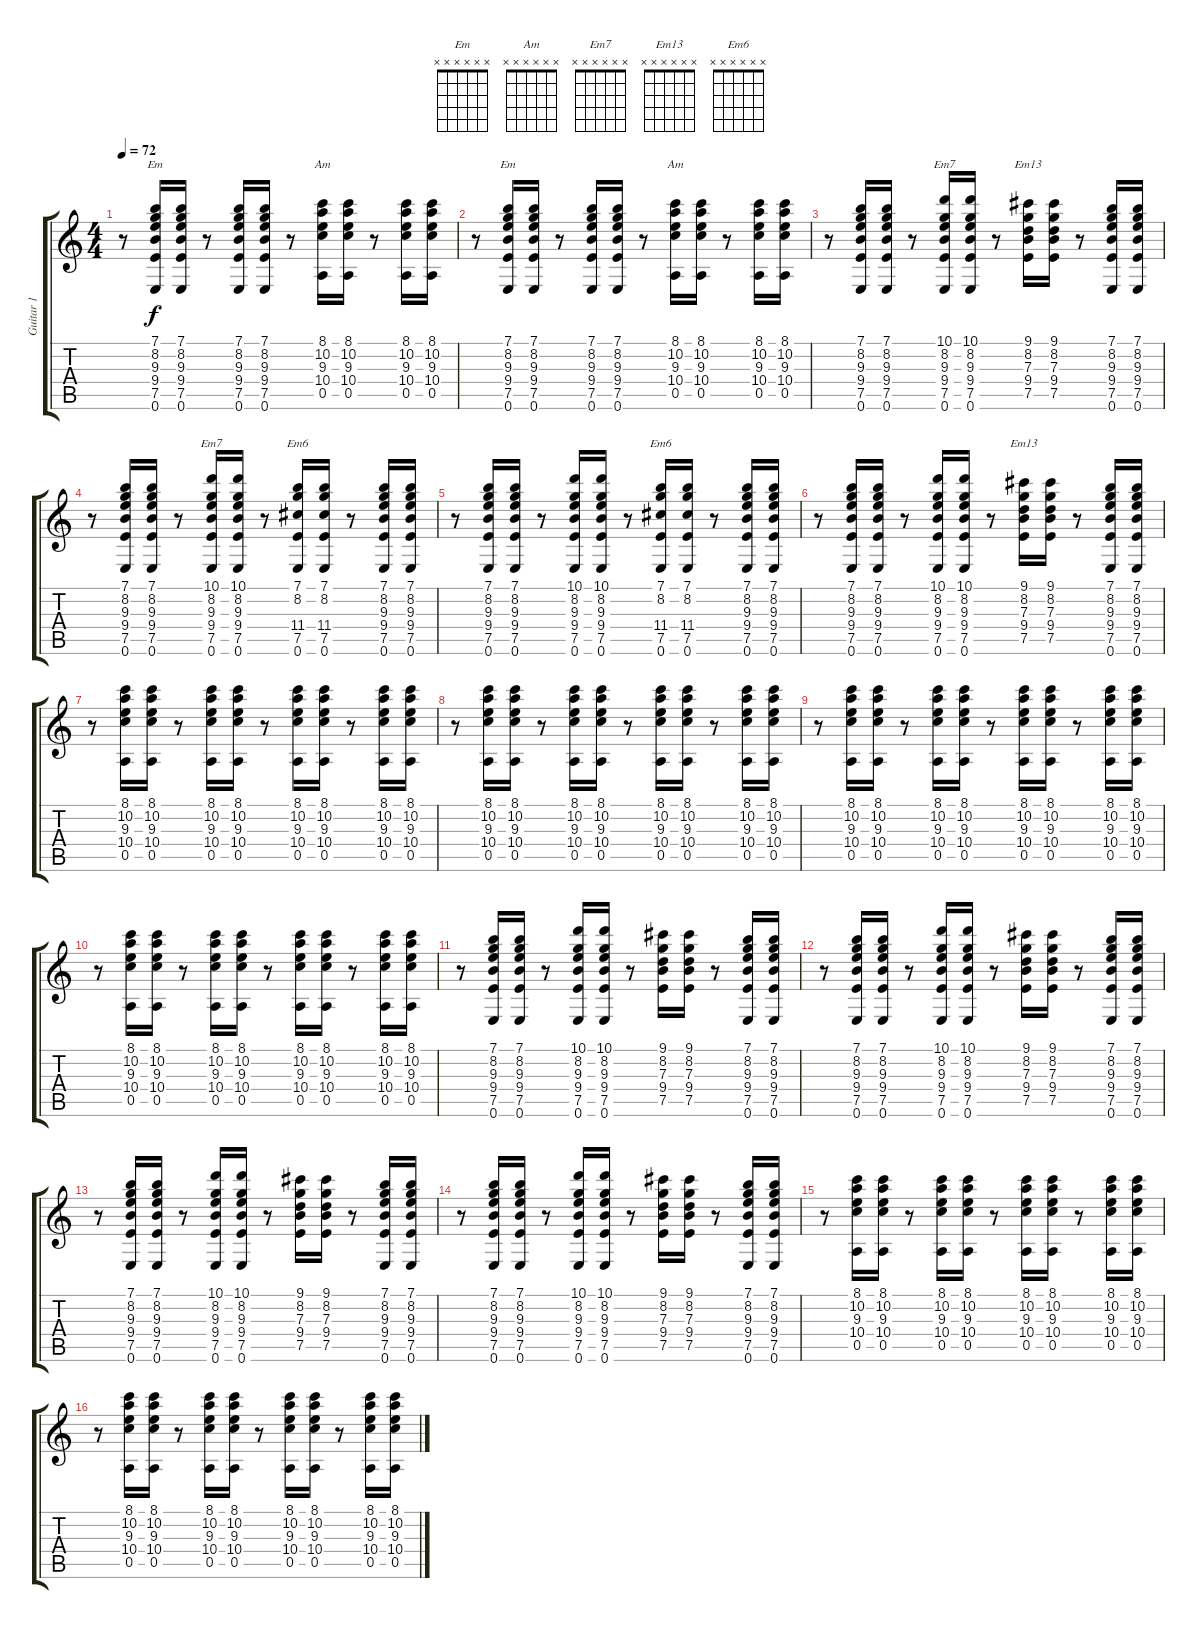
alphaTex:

\track ("Guitar 1" "Guitar 1") {instrument acousticbass}
\staff {score tabs}
\tuning (E4 B3 G3 D3 A2 E2) {hide}
\chord ("Em" 7 8 9 9 7 0) {firstfret 7}
\chord ("Am" 8 10 9 10 0 x) {firstfret 8}
\chord ("Em" x x x x x x) {firstfret 0}
\chord ("Am" x x x x x x) {firstfret 0}
\chord ("Em7" 10 8 7 9 7 x) {firstfret 7}
\chord ("Em13" 9 8 7 9 7 x) {firstfret 7}
\chord ("Em7" x x x x x x) {firstfret 0}
\chord ("Em6" 7 8 x 11 7 0) {firstfret 7}
\chord ("Em6" x x x x x x) {firstfret 0}
\chord ("Em13" x x x x x x) {firstfret 0}
\ts (4 4)
\tempo 72
\clef g2
\ks c
r.8{dy f instrument acousticbass} (7.1 8.2 9.3 9.4 7.5 0.6).16{ch "Em"} (7.1 8.2 9.3 9.4 7.5 0.6).16 r.8 (7.1 8.2 9.3 9.4 7.5 0.6).16 (7.1 8.2 9.3 9.4 7.5 0.6).16 r.8 (8.1 10.2 9.3 10.4 0.5).16{ch "Am"} (8.1 10.2 9.3 10.4 0.5).16 r.8 (8.1 10.2 9.3 10.4 0.5).16 (8.1 10.2 9.3 10.4 0.5).16 |
r.8 (7.1 8.2 9.3 9.4 7.5 0.6).16{ch "Em"} (7.1 8.2 9.3 9.4 7.5 0.6).16 r.8 (7.1 8.2 9.3 9.4 7.5 0.6).16 (7.1 8.2 9.3 9.4 7.5 0.6).16 r.8 (8.1 10.2 9.3 10.4 0.5).16{ch "Am"} (8.1 10.2 9.3 10.4 0.5).16 r.8 (8.1 10.2 9.3 10.4 0.5).16 (8.1 10.2 9.3 10.4 0.5).16 |
r.8 (7.1 8.2 9.3 9.4 7.5 0.6).16 (7.1 8.2 9.3 9.4 7.5 0.6).16 r.8 (10.1 8.2 9.3 9.4 7.5 0.6).16{ch "Em7"} (10.1 8.2 9.3 9.4 7.5 0.6).16 r.8 (9.1 8.2 7.3 9.4 7.5).16{ch "Em13"} (9.1 8.2 7.3 9.4 7.5).16 r.8 (7.1 8.2 9.3 9.4 7.5 0.6).16 (7.1 8.2 9.3 9.4 7.5 0.6).16 |
r.8 (7.1 8.2 9.3 9.4 7.5 0.6).16 (7.1 8.2 9.3 9.4 7.5 0.6).16 r.8 (10.1 8.2 9.3 9.4 7.5 0.6).16{ch "Em7"} (10.1 8.2 9.3 9.4 7.5 0.6).16 r.8 (7.1 8.2 11.4 7.5 0.6).16{ch "Em6"} (7.1 8.2 11.4 7.5 0.6).16 r.8 (7.1 8.2 9.3 9.4 7.5 0.6).16 (7.1 8.2 9.3 9.4 7.5 0.6).16 |
r.8 (7.1 8.2 9.3 9.4 7.5 0.6).16 (7.1 8.2 9.3 9.4 7.5 0.6).16 r.8 (10.1 8.2 9.3 9.4 7.5 0.6).16 (10.1 8.2 9.3 9.4 7.5 0.6).16 r.8 (7.1 8.2 11.4 7.5 0.6).16{ch "Em6"} (7.1 8.2 11.4 7.5 0.6).16 r.8 (7.1 8.2 9.3 9.4 7.5 0.6).16 (7.1 8.2 9.3 9.4 7.5 0.6).16 |
r.8 (7.1 8.2 9.3 9.4 7.5 0.6).16 (7.1 8.2 9.3 9.4 7.5 0.6).16 r.8 (10.1 8.2 9.3 9.4 7.5 0.6).16 (10.1 8.2 9.3 9.4 7.5 0.6).16 r.8 (9.1 8.2 7.3 9.4 7.5).16{ch "Em13"} (9.1 8.2 7.3 9.4 7.5).16 r.8 (7.1 8.2 9.3 9.4 7.5 0.6).16 (7.1 8.2 9.3 9.4 7.5 0.6).16 |
r.8 (8.1 10.2 9.3 10.4 0.5).16 (8.1 10.2 9.3 10.4 0.5).16 r.8 (8.1 10.2 9.3 10.4 0.5).16 (8.1 10.2 9.3 10.4 0.5).16 r.8 (8.1 10.2 9.3 10.4 0.5).16 (8.1 10.2 9.3 10.4 0.5).16 r.8 (8.1 10.2 9.3 10.4 0.5).16 (8.1 10.2 9.3 10.4 0.5).16 |
r.8 (8.1 10.2 9.3 10.4 0.5).16 (8.1 10.2 9.3 10.4 0.5).16 r.8 (8.1 10.2 9.3 10.4 0.5).16 (8.1 10.2 9.3 10.4 0.5).16 r.8 (8.1 10.2 9.3 10.4 0.5).16 (8.1 10.2 9.3 10.4 0.5).16 r.8 (8.1 10.2 9.3 10.4 0.5).16 (8.1 10.2 9.3 10.4 0.5).16 |
r.8 (8.1 10.2 9.3 10.4 0.5).16 (8.1 10.2 9.3 10.4 0.5).16 r.8 (8.1 10.2 9.3 10.4 0.5).16 (8.1 10.2 9.3 10.4 0.5).16 r.8 (8.1 10.2 9.3 10.4 0.5).16 (8.1 10.2 9.3 10.4 0.5).16 r.8 (8.1 10.2 9.3 10.4 0.5).16 (8.1 10.2 9.3 10.4 0.5).16 |
r.8 (8.1 10.2 9.3 10.4 0.5).16 (8.1 10.2 9.3 10.4 0.5).16 r.8 (8.1 10.2 9.3 10.4 0.5).16 (8.1 10.2 9.3 10.4 0.5).16 r.8 (8.1 10.2 9.3 10.4 0.5).16 (8.1 10.2 9.3 10.4 0.5).16 r.8 (8.1 10.2 9.3 10.4 0.5).16 (8.1 10.2 9.3 10.4 0.5).16 |
r.8 (7.1 8.2 9.3 9.4 7.5 0.6).16 (7.1 8.2 9.3 9.4 7.5 0.6).16 r.8 (10.1 8.2 9.3 9.4 7.5 0.6).16 (10.1 8.2 9.3 9.4 7.5 0.6).16 r.8 (9.1 8.2 7.3 9.4 7.5).16 (9.1 8.2 7.3 9.4 7.5).16 r.8 (7.1 8.2 9.3 9.4 7.5 0.6).16 (7.1 8.2 9.3 9.4 7.5 0.6).16 |
r.8 (7.1 8.2 9.3 9.4 7.5 0.6).16 (7.1 8.2 9.3 9.4 7.5 0.6).16 r.8 (10.1 8.2 9.3 9.4 7.5 0.6).16 (10.1 8.2 9.3 9.4 7.5 0.6).16 r.8 (9.1 8.2 7.3 9.4 7.5).16 (9.1 8.2 7.3 9.4 7.5).16 r.8 (7.1 8.2 9.3 9.4 7.5 0.6).16 (7.1 8.2 9.3 9.4 7.5 0.6).16 |
r.8 (7.1 8.2 9.3 9.4 7.5 0.6).16 (7.1 8.2 9.3 9.4 7.5 0.6).16 r.8 (10.1 8.2 9.3 9.4 7.5 0.6).16 (10.1 8.2 9.3 9.4 7.5 0.6).16 r.8 (9.1 8.2 7.3 9.4 7.5).16 (9.1 8.2 7.3 9.4 7.5).16 r.8 (7.1 8.2 9.3 9.4 7.5 0.6).16 (7.1 8.2 9.3 9.4 7.5 0.6).16 |
r.8 (7.1 8.2 9.3 9.4 7.5 0.6).16 (7.1 8.2 9.3 9.4 7.5 0.6).16 r.8 (10.1 8.2 9.3 9.4 7.5 0.6).16 (10.1 8.2 9.3 9.4 7.5 0.6).16 r.8 (9.1 8.2 7.3 9.4 7.5).16 (9.1 8.2 7.3 9.4 7.5).16 r.8 (7.1 8.2 9.3 9.4 7.5 0.6).16 (7.1 8.2 9.3 9.4 7.5 0.6).16 |
r.8 (8.1 10.2 9.3 10.4 0.5).16 (8.1 10.2 9.3 10.4 0.5).16 r.8 (8.1 10.2 9.3 10.4 0.5).16 (8.1 10.2 9.3 10.4 0.5).16 r.8 (8.1 10.2 9.3 10.4 0.5).16 (8.1 10.2 9.3 10.4 0.5).16 r.8 (8.1 10.2 9.3 10.4 0.5).16 (8.1 10.2 9.3 10.4 0.5).16 |
r.8 (8.1 10.2 9.3 10.4 0.5).16 (8.1 10.2 9.3 10.4 0.5).16 r.8 (8.1 10.2 9.3 10.4 0.5).16 (8.1 10.2 9.3 10.4 0.5).16 r.8 (8.1 10.2 9.3 10.4 0.5).16 (8.1 10.2 9.3 10.4 0.5).16 r.8 (8.1 10.2 9.3 10.4 0.5).16 (8.1 10.2 9.3 10.4 0.5).16
